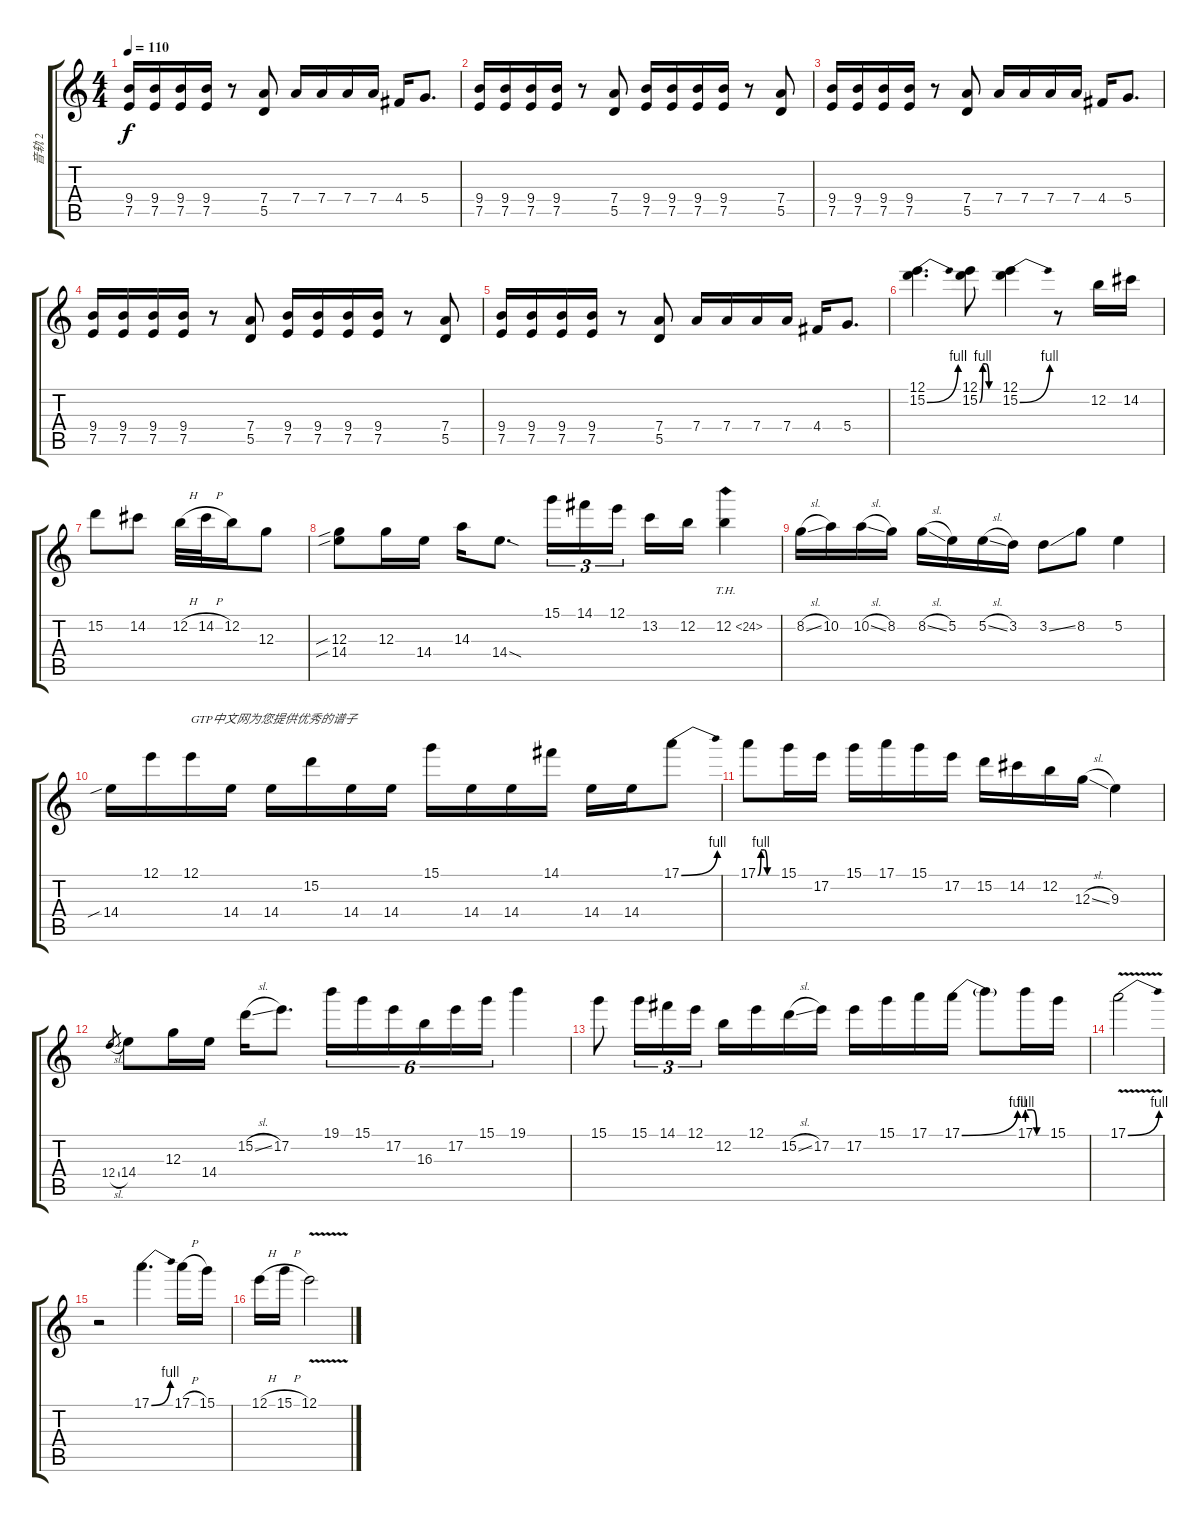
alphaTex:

\track ("音轨 2" "音轨 2") {instrument acousticguitarsteel}
\staff {score tabs}
\tuning (E4 B3 G3 D3 A2 E2) {hide}
\ts (4 4)
\tempo 110
\clef g2
\ks c
(9.4 7.5).16{dy f} (9.4 7.5).16 (9.4 7.5).16 (9.4 7.5).16 r.8 (7.4 5.5).8 7.4.16 7.4.16 7.4.16 7.4.16 4.4.16 5.4.8{d} |
(9.4 7.5).16 (9.4 7.5).16 (9.4 7.5).16 (9.4 7.5).16 r.8 (7.4 5.5).8 (9.4 7.5).16 (9.4 7.5).16 (9.4 7.5).16 (9.4 7.5).16 r.8 (7.4 5.5).8 |
(9.4 7.5).16 (9.4 7.5).16 (9.4 7.5).16 (9.4 7.5).16 r.8 (7.4 5.5).8 7.4.16 7.4.16 7.4.16 7.4.16 4.4.16 5.4.8{d} |
(9.4 7.5).16 (9.4 7.5).16 (9.4 7.5).16 (9.4 7.5).16 r.8 (7.4 5.5).8 (9.4 7.5).16 (9.4 7.5).16 (9.4 7.5).16 (9.4 7.5).16 r.8 (7.4 5.5).8 |
(9.4 7.5).16 (9.4 7.5).16 (9.4 7.5).16 (9.4 7.5).16 r.8 (7.4 5.5).8 7.4.16 7.4.16 7.4.16 7.4.16 4.4.16 5.4.8{d} |
(12.1 15.2{be (bend 0 0 60 4)}).4{d} (12.1 15.2{be (custom 0 0 10 4 20 4 30 0 60 0)}).8 (12.1 15.2{be (bend 0 0 60 4)}).4 r.8 12.2.16 14.2.16 |
15.2.8 14.2.8 12.2{h}.32 14.2{h}.32 12.2.16 12.3.8 |
(12.3{sib} 14.4{sib}).8 12.3.16 14.4.16 14.3.16 14.4{sod}.8{d} 15.1.16{tu (3 2)} 14.1.16{tu (3 2)} 12.1.16{tu (3 2) beam splitsecondary} 13.2.16 12.2.16 12.2{th 12}.4 |
8.2{sl}.16 10.2.16 10.2{sl}.16 8.2.16 8.2{sl}.16 5.2.16 5.2{sl}.16 3.2.16 3.2{ss}.8 8.2.8 5.2.4 |
14.4{sib}.16 12.1.16 12.1.16{txt "GTP中文网为您提供优秀的谱子"} 14.4.16 14.4.16 15.2.16 14.4.16 14.4.16 15.1.16 14.4.16 14.4.16 14.1.16 14.4.16 14.4.16 17.1{be (bend 0 0 60 4)}.8 |
17.1{be (custom 0 0 10 4 20 4 30 0 60 0)}.8 15.1.16 17.2.16 15.1.16 17.1.16 15.1.16 17.2.16 15.2.16 14.2.16 12.2.16 12.3{sl}.16 9.3.4 |
12.4{sl}.8{gr} 14.4.8 12.3.16 14.4.16 15.2{sl}.16 17.2.8{d} 19.1.16{tu (6 4)} 15.1.16{tu (6 4)} 17.2.16{tu (6 4)} 16.3.16{tu (6 4)} 17.2.16{tu (6 4)} 15.1.16{tu (6 4)} 19.1.4 |
15.1.8 15.1.16{tu (3 2)} 14.1.16{tu (3 2)} 12.1.16{tu (3 2)} 12.2.16 12.1.16 15.2{sl}.16 17.2.16 17.2.16 15.1.16 17.1.16 17.1{be (bend 0 0 60 4)}.16 17.1{t}.8 17.1{be (custom 0 4 15 4 30 0 60 0)}.16 15.1.16 |
17.1{be (bend 0 0 60 4) v}.2 |
r.2 17.1{be (bend 0 0 60 4)}.4{d} 17.1{h}.16 15.1.16 |
12.1{h}.16 15.1{h}.16 12.1{v}.2
